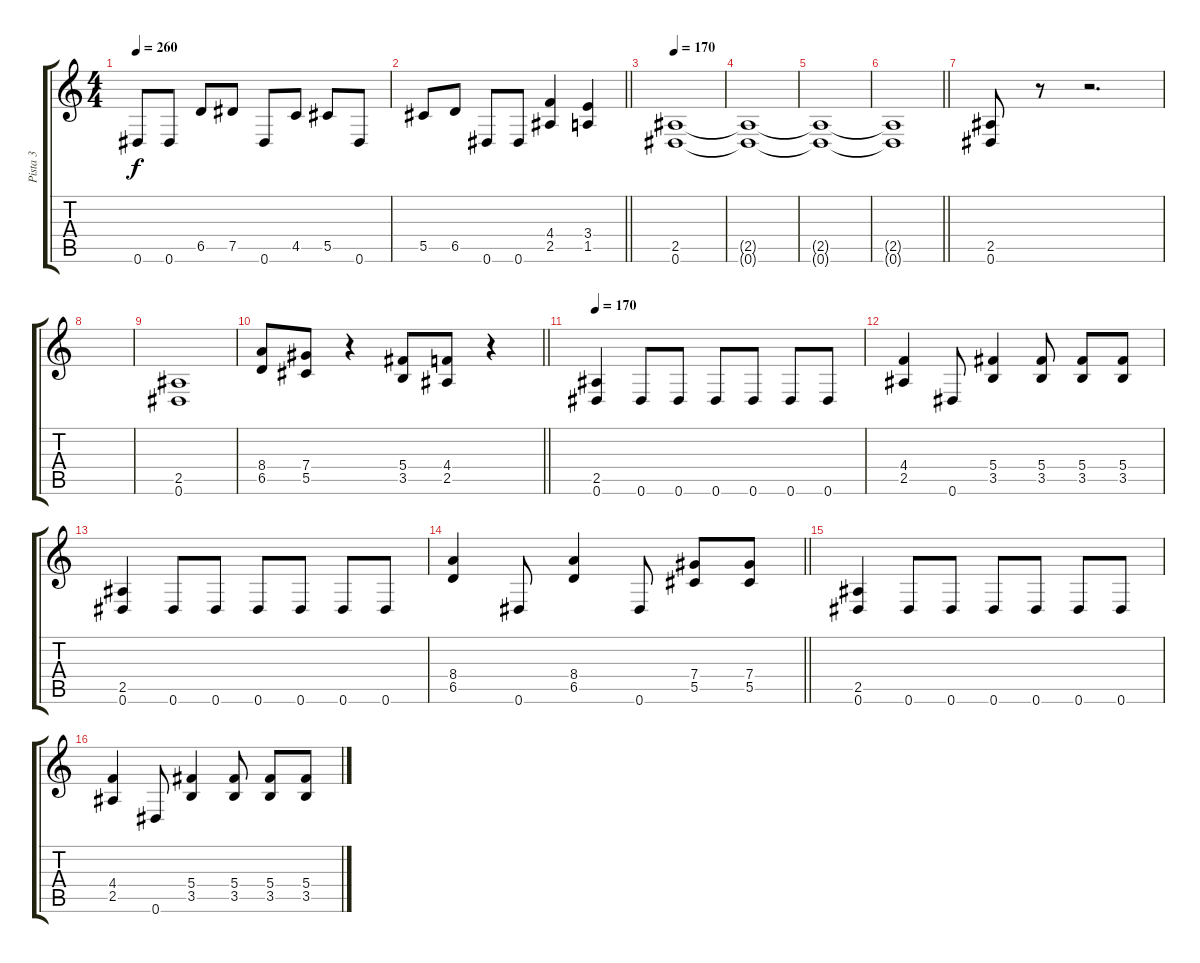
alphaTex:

\track ("Pista 3" "Pista 3") {instrument distortionguitar}
\staff {score tabs}
\tuning (Eb4 Bb3 Gb3 Db3 Ab2 Eb2) {hide}
\ts (4 4)
\tempo 260
\clef g2
\ks c
0.6.8{dy f} 0.6.8 6.5.8 7.5.8 0.6.8 4.5.8 5.5.8 0.6.8 |
\barLineRight lightlight
5.5.8 6.5.8 0.6.8 0.6.8 (4.4 2.5).4 (3.4 1.5).4 |
\tempo 220
\tempo 170
(2.5 0.6).1 |
(2.5{t} 0.6{t}).1 |
(2.5{t} 0.6{t}).1 |
\barLineRight lightlight
(2.5{t} 0.6{t}).1 |
(2.5 0.6).8 r.8 r.2{d} |
|
(2.5 0.6).1 |
\barLineRight lightlight
(8.4 6.5).8 (7.4 5.5).8 r.4 (5.4 3.5).8 (4.4 2.5).8 r.4 |
\tempo 220
\tempo 170
(2.5 0.6).4 0.6.8 0.6.8 0.6.8 0.6.8 0.6.8 0.6.8 |
(4.4 2.5).4 0.6.8 (5.4 3.5).4 (5.4 3.5).8 (5.4 3.5).8 (5.4 3.5).8 |
(2.5 0.6).4 0.6.8 0.6.8 0.6.8 0.6.8 0.6.8 0.6.8 |
\barLineRight lightlight
(8.4 6.5).4 0.6.8 (8.4 6.5).4 0.6.8 (7.4 5.5).8 (7.4 5.5).8 |
(2.5 0.6).4 0.6.8 0.6.8 0.6.8 0.6.8 0.6.8 0.6.8 |
(4.4 2.5).4 0.6.8 (5.4 3.5).4 (5.4 3.5).8 (5.4 3.5).8 (5.4 3.5).8
